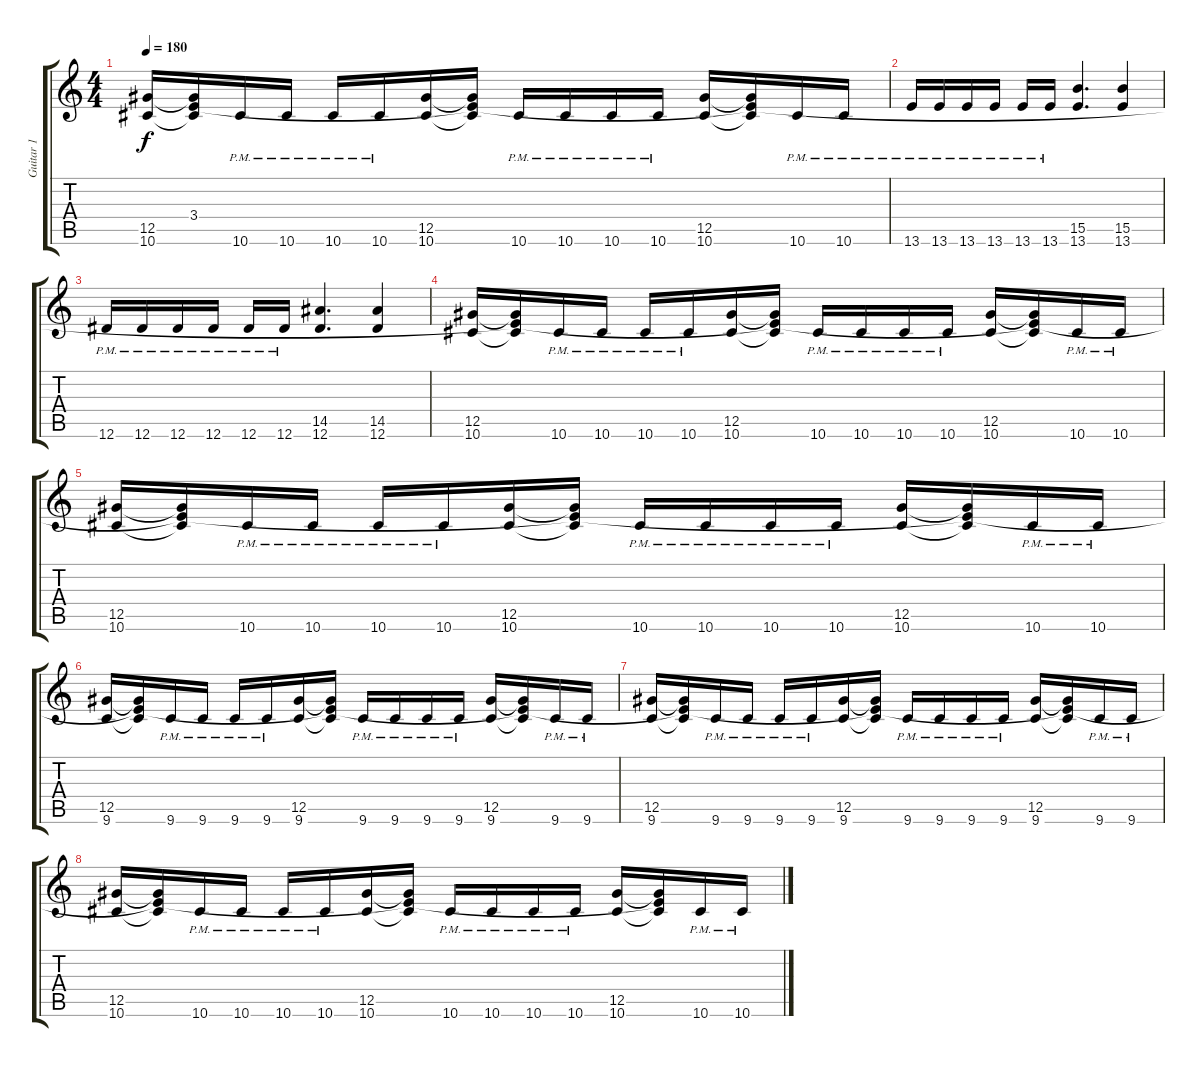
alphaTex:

\track ("Guitar 1" "Guitar 1") {instrument distortionguitar}
\staff {score tabs}
\tuning (Eb4 Bb3 Gb3 Db3 Ab2 Eb2) {hide}
\ts (4 4)
\tempo 180
\clef g2
\ks c
(12.5 10.6).16{dy f} (3.4{t} 12.5{t} 10.6{t}).16 10.6{pm}.16 10.6{pm}.16 10.6{pm}.16 10.6{pm}.16 (12.5 10.6).16 (3.4{t} 12.5{t} 10.6{t}).16 10.6{pm}.16 10.6{pm}.16 10.6{pm}.16 10.6{pm}.16 (12.5 10.6).16 (3.4{t} 12.5{t} 10.6{t}).16 10.6{pm}.16 10.6{pm}.16 |
13.6{pm}.16 13.6{pm}.16 13.6{pm}.16 13.6{pm}.16 13.6{pm}.16 13.6{pm}.16 (15.5 13.6).4{d} (15.5 13.6).4 |
12.6{pm}.16 12.6{pm}.16 12.6{pm}.16 12.6{pm}.16 12.6{pm}.16 12.6{pm}.16 (14.5 12.6).4{d} (14.5 12.6).4 |
(12.5 10.6).16 (3.4{t} 12.5{t} 10.6{t}).16 10.6{pm}.16 10.6{pm}.16 10.6{pm}.16 10.6{pm}.16 (12.5 10.6).16 (3.4{t} 12.5{t} 10.6{t}).16 10.6{pm}.16 10.6{pm}.16 10.6{pm}.16 10.6{pm}.16 (12.5 10.6).16 (3.4{t} 12.5{t} 10.6{t}).16 10.6{pm}.16 10.6{pm}.16 |
(12.5 10.6).16 (3.4{t} 12.5{t} 10.6{t}).16 10.6{pm}.16 10.6{pm}.16 10.6{pm}.16 10.6{pm}.16 (12.5 10.6).16 (3.4{t} 12.5{t} 10.6{t}).16 10.6{pm}.16 10.6{pm}.16 10.6{pm}.16 10.6{pm}.16 (12.5 10.6).16 (3.4{t} 12.5{t} 10.6{t}).16 10.6{pm}.16 10.6{pm}.16 |
(12.5 9.6).16 (3.4{t} 12.5{t} 9.6{t}).16 9.6{pm}.16 9.6{pm}.16 9.6{pm}.16 9.6{pm}.16 (12.5 9.6).16 (3.4{t} 12.5{t} 9.6{t}).16 9.6{pm}.16 9.6{pm}.16 9.6{pm}.16 9.6{pm}.16 (12.5 9.6).16 (3.4{t} 12.5{t} 9.6{t}).16 9.6{pm}.16 9.6{pm}.16 |
(12.5 9.6).16 (3.4{t} 12.5{t} 9.6{t}).16 9.6{pm}.16 9.6{pm}.16 9.6{pm}.16 9.6{pm}.16 (12.5 9.6).16 (3.4{t} 12.5{t} 9.6{t}).16 9.6{pm}.16 9.6{pm}.16 9.6{pm}.16 9.6{pm}.16 (12.5 9.6).16 (3.4{t} 12.5{t} 9.6{t}).16 9.6{pm}.16 9.6{pm}.16 |
(12.5 10.6).16 (3.4{t} 12.5{t} 10.6{t}).16 10.6{pm}.16 10.6{pm}.16 10.6{pm}.16 10.6{pm}.16 (12.5 10.6).16 (3.4{t} 12.5{t} 10.6{t}).16 10.6{pm}.16 10.6{pm}.16 10.6{pm}.16 10.6{pm}.16 (12.5 10.6).16 (3.4{t} 12.5{t} 10.6{t}).16 10.6{pm}.16 10.6{pm}.16
